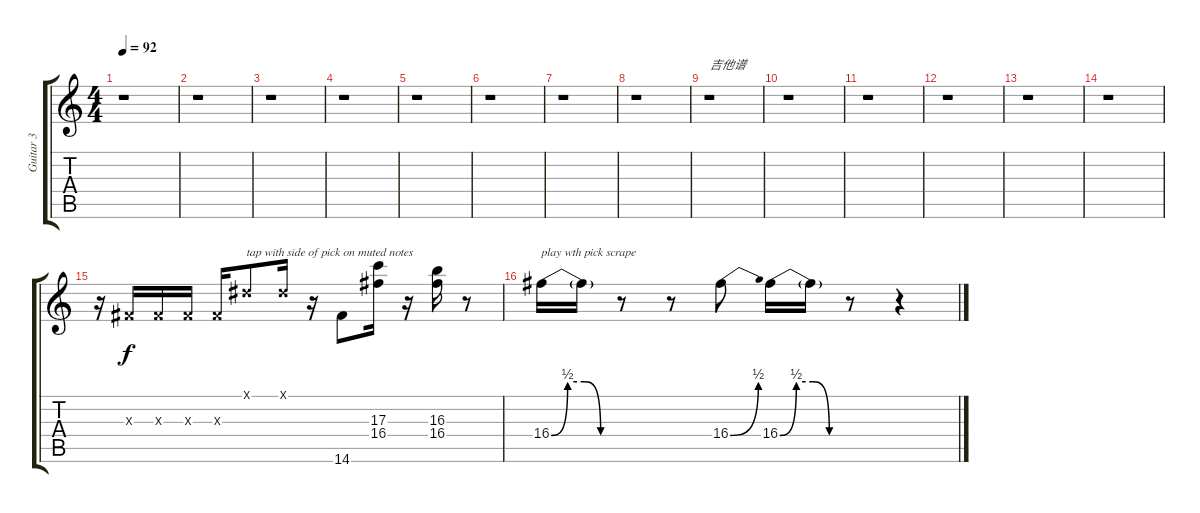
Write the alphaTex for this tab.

\track ("Guitar 3" "Guitar 3") {instrument electricguitarclean}
\staff {score tabs}
\tuning (E4 B3 G3 D3 A2 E2) {hide}
\ts (4 4)
\tempo 92
\clef g2
\ks c
r.1{dy f} |
r.1 |
r.1 |
r.1 |
r.1 |
r.1 |
r.1 |
r.1 |
r.1{txt "吉他谱"} |
r.1 |
r.1 |
r.1 |
r.1 |
r.1 |
r.16 -1.3{x}.16 -1.3{x}.16 -1.3{x}.16 -1.3{x}.16 -1.1{x}.8{txt "tap with side of pick on muted notes"} -1.1{x}.16 r.16 14.6.8 (17.3 16.4).16 r.16 (16.3 16.4).16 r.8 |
16.4{be (custom 0 0 15 2 30 2 45 0 60 0)}.16{txt "play wth pick scrape"} 16.4{t}.16 r.8 r.8 16.4{be (bend 0 0 60 2)}.8 16.4{be (custom 0 0 15 2 30 2 45 0 60 0)}.16 16.4{t}.16 r.8 r.4
